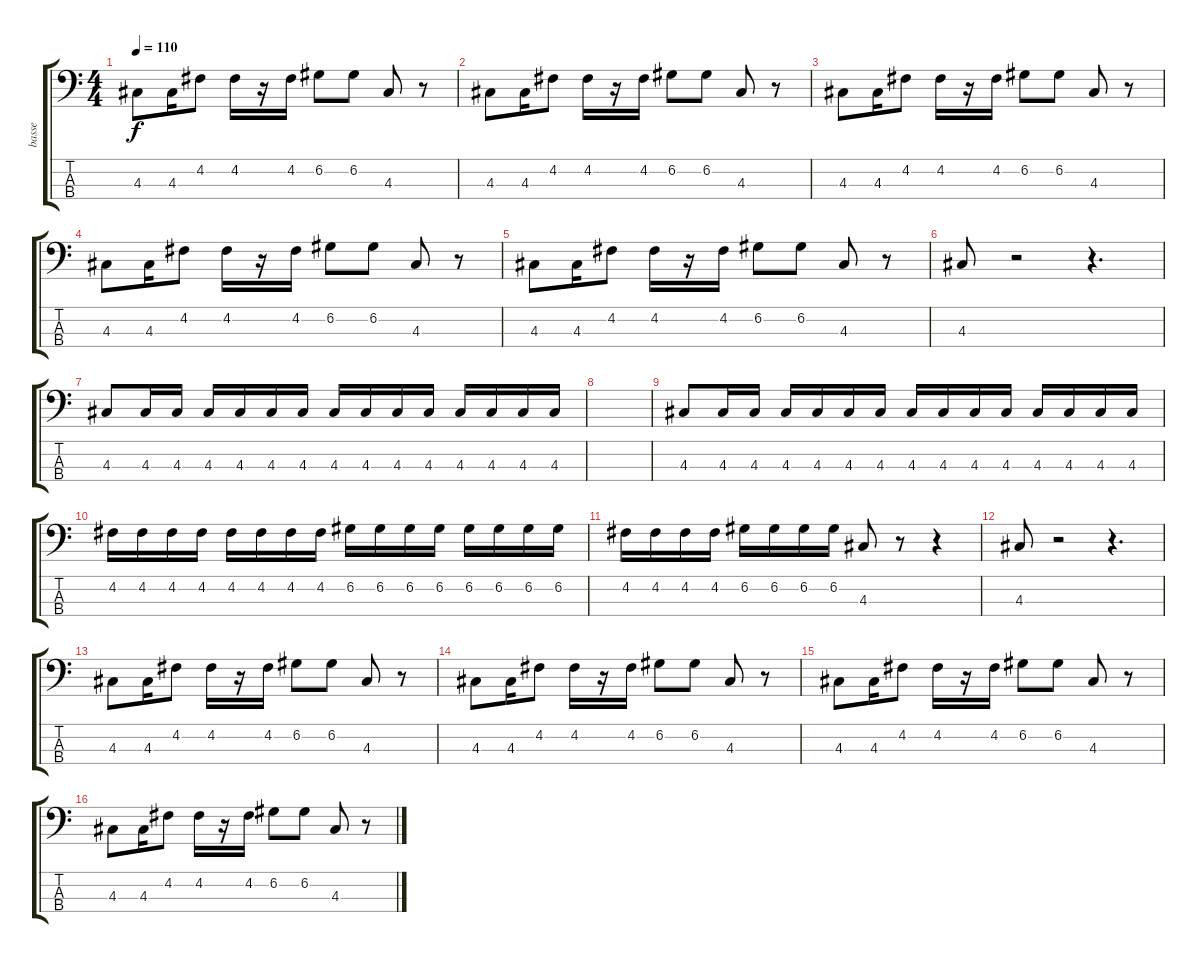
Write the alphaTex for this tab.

\track ("basse" "basse") {instrument electricbasspick}
\staff {score tabs}
\tuning (G2 D2 A1 E1) {hide}
\ts (4 4)
\tempo 110
\clef f4
\ks c
4.3.8{dy f} 4.3.16 4.2.8 4.2.16 r.16 4.2.16 6.2.8 6.2.8 4.3.8 r.8 |
4.3.8 4.3.16 4.2.8 4.2.16 r.16 4.2.16 6.2.8 6.2.8 4.3.8 r.8 |
4.3.8 4.3.16 4.2.8 4.2.16 r.16 4.2.16 6.2.8 6.2.8 4.3.8 r.8 |
4.3.8 4.3.16 4.2.8 4.2.16 r.16 4.2.16 6.2.8 6.2.8 4.3.8 r.8 |
4.3.8 4.3.16 4.2.8 4.2.16 r.16 4.2.16 6.2.8 6.2.8 4.3.8 r.8 |
4.3.8 r.2 r.4{d} |
4.3.8 4.3.16 4.3.16 4.3.16 4.3.16 4.3.16 4.3.16 4.3.16 4.3.16 4.3.16 4.3.16 4.3.16 4.3.16 4.3.16 4.3.16 |
|
4.3.8 4.3.16 4.3.16 4.3.16 4.3.16 4.3.16 4.3.16 4.3.16 4.3.16 4.3.16 4.3.16 4.3.16 4.3.16 4.3.16 4.3.16 |
4.2.16 4.2.16 4.2.16 4.2.16 4.2.16 4.2.16 4.2.16 4.2.16 6.2.16 6.2.16 6.2.16 6.2.16 6.2.16 6.2.16 6.2.16 6.2.16 |
4.2.16 4.2.16 4.2.16 4.2.16 6.2.16 6.2.16 6.2.16 6.2.16 4.3.8 r.8 r.4 |
4.3.8 r.2 r.4{d} |
4.3.8 4.3.16 4.2.8 4.2.16 r.16 4.2.16 6.2.8 6.2.8 4.3.8 r.8 |
4.3.8 4.3.16 4.2.8 4.2.16 r.16 4.2.16 6.2.8 6.2.8 4.3.8 r.8 |
4.3.8 4.3.16 4.2.8 4.2.16 r.16 4.2.16 6.2.8 6.2.8 4.3.8 r.8 |
4.3.8 4.3.16 4.2.8 4.2.16 r.16 4.2.16 6.2.8 6.2.8 4.3.8 r.8
